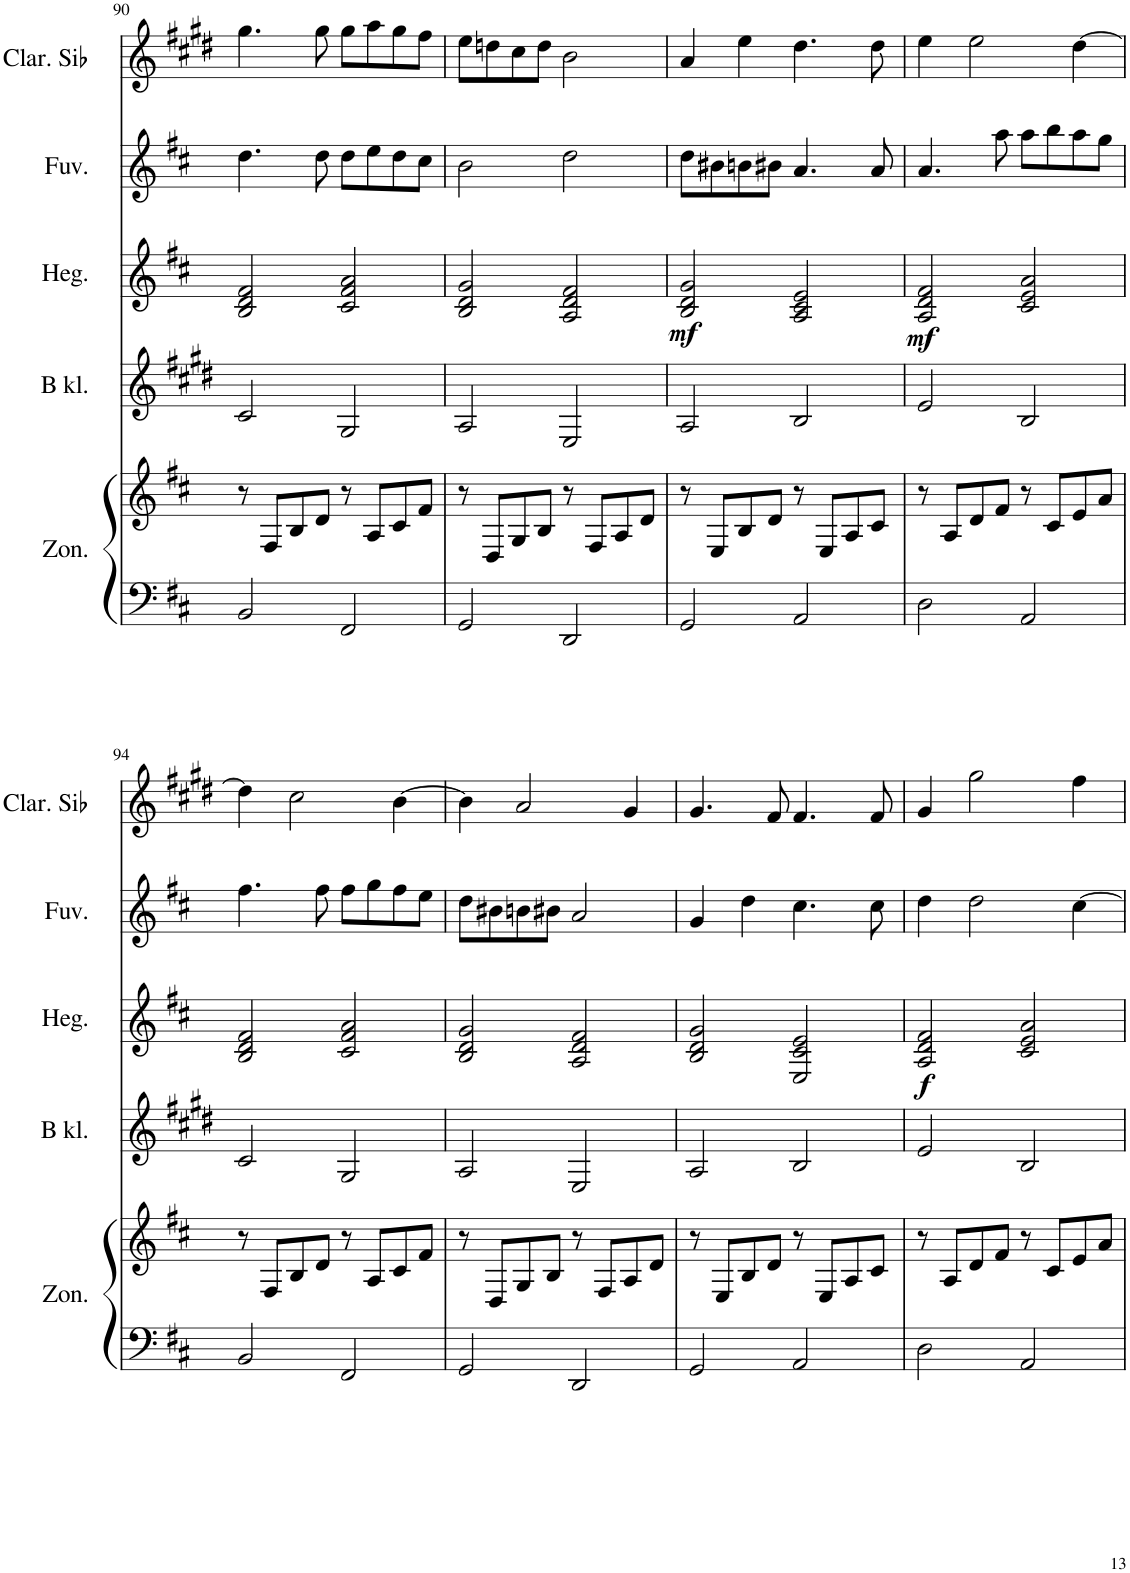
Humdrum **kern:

**kern	**kern	**kern	**kern	**dynam	**kern	**kern
*part5	*part5	*part4	*part3	*part3	*part2	*part1
*staff6	*staff5	*staff4	*staff3	*staff3	*staff2	*staff1
*I"Zongora	*	*I"B-klarinét	*I"Hegedű	*	*I"Fuvola	*I"Clarinette en Sib
*I'Zon.	*	*I'B kl.	*I'Heg.	*	*I'Fuv.	*I'Clar. Sib
!!LO:PB:g=z
*clefF4	*clefG2	*clefG2	*clefG2	*	*clefG2	*clefG2
*	*	*Trd1c2	*	*	*	*Trd1c2
*k[f#c#]	*k[f#c#]	*k[f#c#g#d#]	*k[f#c#]	*	*k[f#c#]	*k[f#c#g#d#]
*M4/4	*M4/4	*M4/4	*M4/4	*	*M4/4	*M4/4
=90	=90	=90	=90	=90	=90	=90
2BB/	8r	2c#/	2B/ 2d/ 2f#/	.	4.dd\	4.gg#\
.	8F#/L	.	.	.	.	.
.	8B/	.	.	.	.	.
.	8d/J	.	.	.	8dd\	8gg#\
2FF#/	8r	2G#/	2c#/ 2f#/ 2a/	.	8dd\L	8gg#\L
.	8A/L	.	.	.	8ee\	8aa\
.	8c#/	.	.	.	8dd\	8gg#\
.	8f#/J	.	.	.	8cc#\J	8ff#\J
=91	=91	=91	=91	=91	=91	=91
2GG/	8r	2A/	2B/ 2d/ 2g/	.	2b\	8ee\L
.	8D/L	.	.	.	.	8ddn\
.	8G/	.	.	.	.	8cc#\
.	8B/J	.	.	.	.	8dd\J
2DD/	8r	2E/	2A/ 2d/ 2f#/	.	2dd\	2b\
.	8F#/L	.	.	.	.	.
.	8A/	.	.	.	.	.
.	8d/J	.	.	.	.	.
=92	=92	=92	=92	=92	=92	=92
!	!	!	!	!LO:DY:b	!	!
2GG/	8r	2A/	2B/ 2d/ 2g/	mf	8dd\L	4a/
.	8E/L	.	.	.	8b#X\	.
.	8B/	.	.	.	8bn\	4ee\
.	8d/J	.	.	.	8b#X\J	.
2AA/	8r	2B/	2A/ 2c#/ 2e/	.	4.a/	4.dd#\
.	8E/L	.	.	.	.	.
.	8A/	.	.	.	.	.
.	8c#/J	.	.	.	8a/	8dd#\
=93	=93	=93	=93	=93	=93	=93
!	!	!	!	!LO:DY:b	!	!
2D\	8r	2e/	2A/ 2d/ 2f#/	mf	4.a/	4ee\
.	8A/L	.	.	.	.	.
.	8d/	.	.	.	.	2ee\
.	8f#/J	.	.	.	8aa\	.
2AA/	8r	2B/	2c#/ 2e/ 2a/	.	8aa\L	.
.	8c#/L	.	.	.	8bb\	.
.	8e/	.	.	.	8aa\	[4dd#\
.	8a/J	.	.	.	8gg\J	.
!!LO:LB:g=z
=94	=94	=94	=94	=94	=94	=94
2BB/	8r	2c#/	2B/ 2d/ 2f#/	.	4.ff#\	4dd#\]
.	8F#/L	.	.	.	.	.
.	8B/	.	.	.	.	2cc#\
.	8d/J	.	.	.	8ff#\	.
2FF#/	8r	2G#/	2c#/ 2f#/ 2a/	.	8ff#\L	.
.	8A/L	.	.	.	8gg\	.
.	8c#/	.	.	.	8ff#\	[4b\
.	8f#/J	.	.	.	8ee\J	.
=95	=95	=95	=95	=95	=95	=95
2GG/	8r	2A/	2B/ 2d/ 2g/	.	8dd\L	4b\]
.	8D/L	.	.	.	8b#X\	.
.	8G/	.	.	.	8bn\	2a/
.	8B/J	.	.	.	8b#X\J	.
2DD/	8r	2E/	2A/ 2d/ 2f#/	.	2a/	.
.	8F#/L	.	.	.	.	.
.	8A/	.	.	.	.	4g#/
.	8d/J	.	.	.	.	.
=96	=96	=96	=96	=96	=96	=96
2GG/	8r	2A/	2B/ 2d/ 2g/	.	4g/	4.g#/
.	8E/L	.	.	.	.	.
.	8B/	.	.	.	4dd\	.
.	8d/J	.	.	.	.	8f#/
2AA/	8r	2B/	2E/ 2c#/ 2e/	.	4.cc#\	4.f#/
.	8E/L	.	.	.	.	.
.	8A/	.	.	.	.	.
.	8c#/J	.	.	.	8cc#\	8f#/
=97	=97	=97	=97	=97	=97	=97
!	!	!	!	!LO:DY:b	!	!
2D\	8r	2e/	2A/ 2d/ 2f#/	f	4dd\	4g#/
.	8A/L	.	.	.	.	.
.	8d/	.	.	.	2dd\	2gg#\
.	8f#/J	.	.	.	.	.
2AA/	8r	2B/	2c#/ 2e/ 2a/	.	.	.
.	8c#/L	.	.	.	.	.
.	8e/	.	.	.	[4cc#\	4ff#\
.	8a/J	.	.	.	.	.
=	=	=	=	=	=	=
*-	*-	*-	*-	*-	*-	*-
